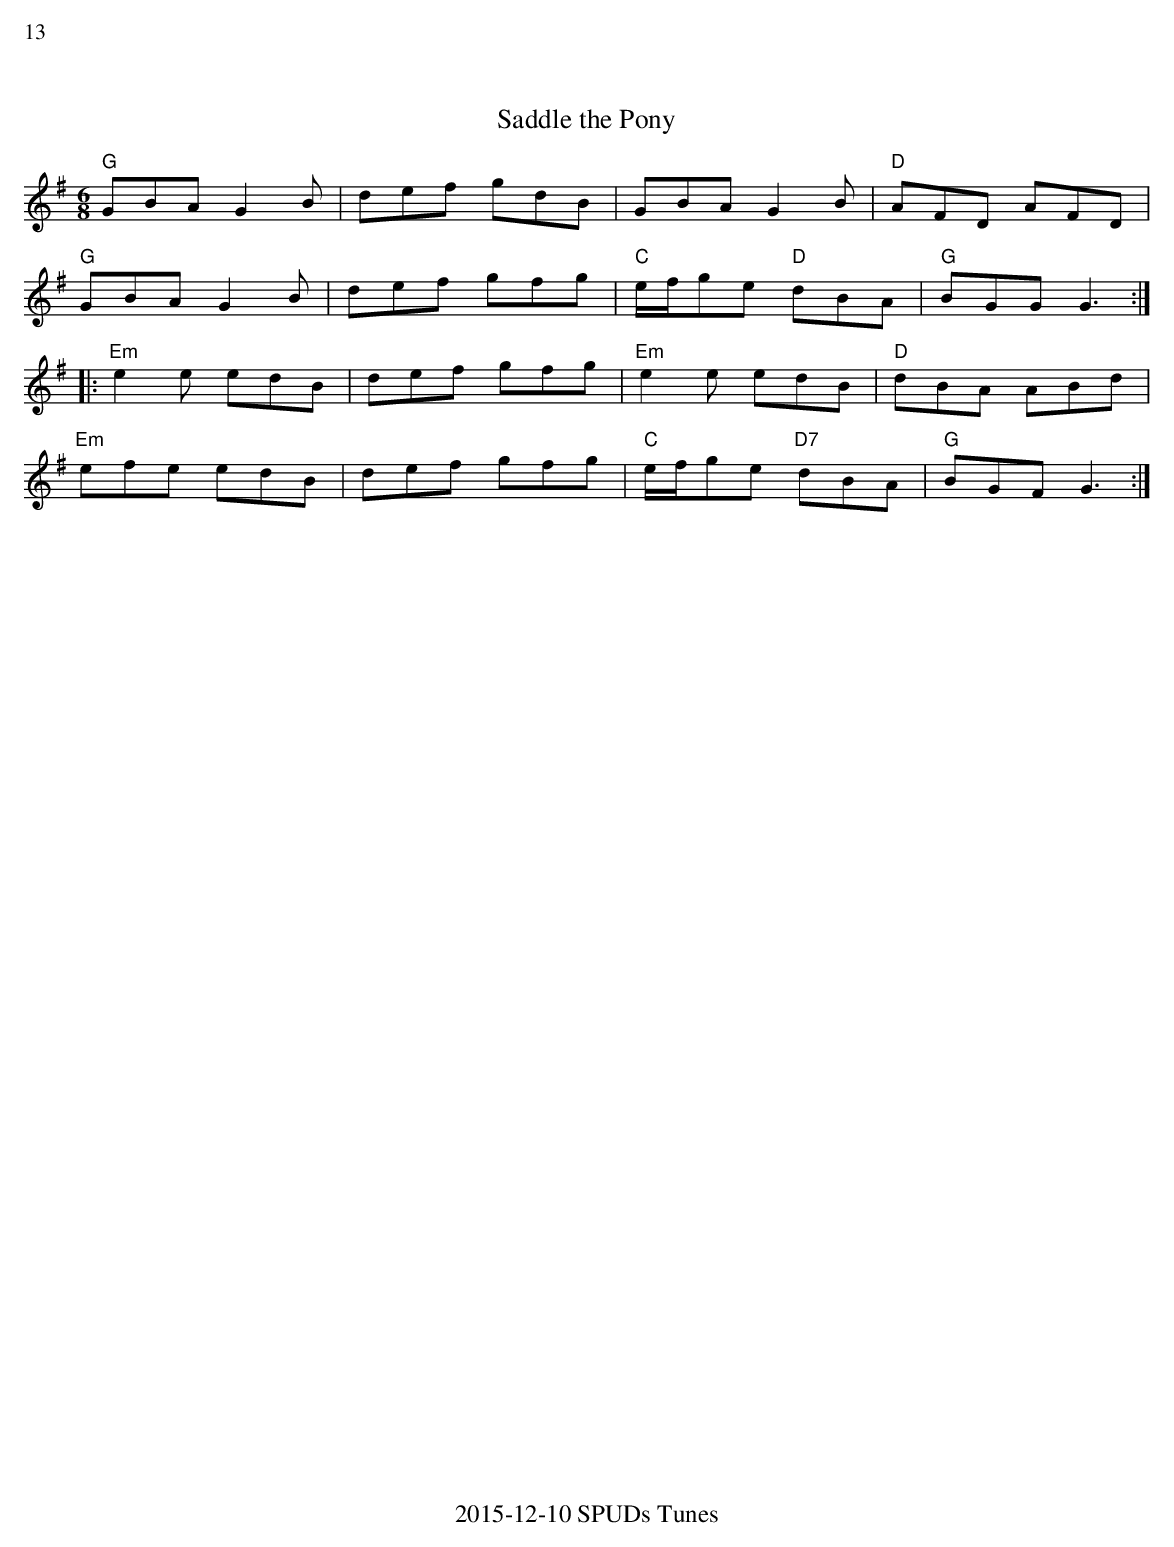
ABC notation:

X:1
%%text 13
T: Saddle the Pony
M: 6/8
K:G
 "G"GBA G2B|def gdB|GBA G2B|"D"AFD AFD|
"G"GBA G2B| def gfg| "C"e/f/ge "D"dBA| "G"BGG G3 :|
|: "Em"e2e edB| def gfg| "Em"e2e edB| "D"dBA ABd|
      "Em"efe edB| def gfg| "C"e/f/ge "D7"dBA| "G"BGF G3 :|
